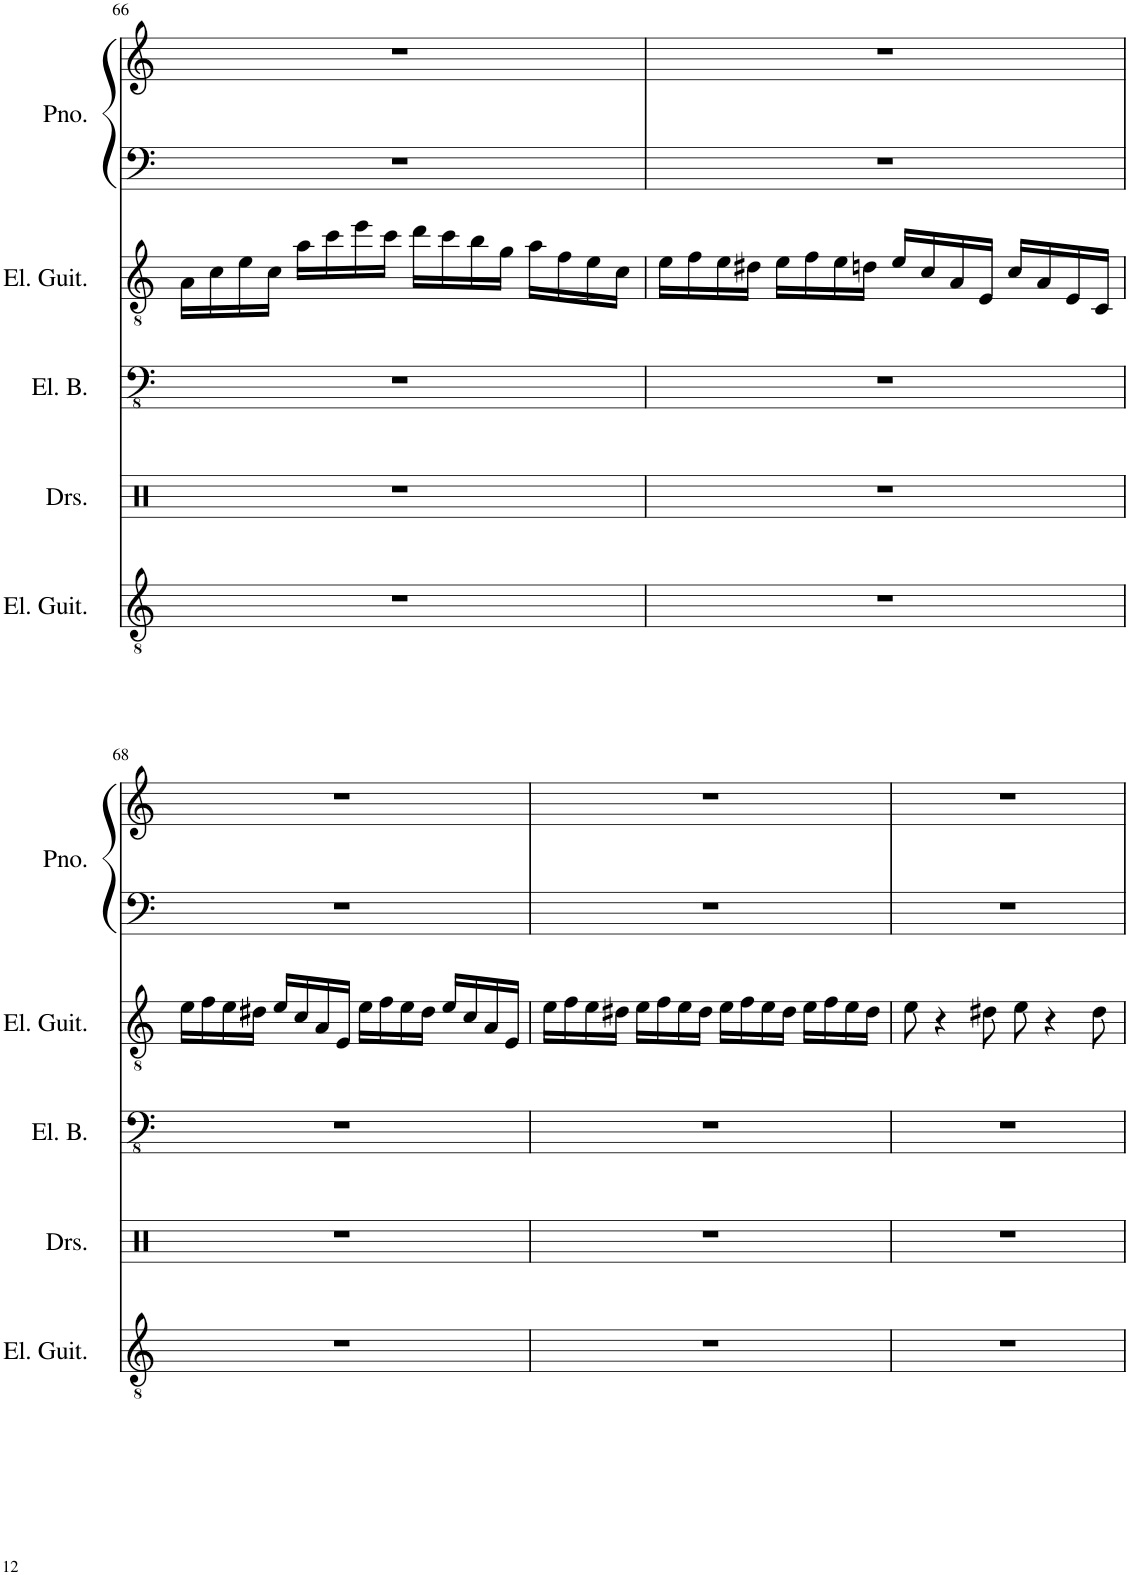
**kern	**kern	**kern	**kern	**kern	**kern
*part5	*part4	*part3	*part2	*part1	*part1
*staff6	*staff5	*staff4	*staff3	*staff2	*staff1
*I"Electric Guitar	*I"Drumset	*I"Electric Bass	*I"Electric Guitar	*I"Piano	*
*I'El. Guit.	*I'Drs.	*I'El. B.	*I'El. Guit.	*I'Pno.	*
!!LO:PB:g=z
*clefGv2	*clefX	*clefFv4	*clefGv2	*clefF4	*clefG2
*k[]	*k[]	*k[]	*k[]	*k[]	*k[]
*M4/4	*M4/4	*M4/4	*M4/4	*M4/4	*M4/4
=66	=66	=66	=66	=66	=66
1r	1r	1r	16A\LL	1r	1r
.	.	.	16c\	.	.
.	.	.	16e\	.	.
.	.	.	16c\JJ	.	.
.	.	.	16a\LL	.	.
.	.	.	16cc\	.	.
.	.	.	16ee\	.	.
.	.	.	16cc\JJ	.	.
.	.	.	16dd\LL	.	.
.	.	.	16cc\	.	.
.	.	.	16b\	.	.
.	.	.	16g\JJ	.	.
.	.	.	16a\LL	.	.
.	.	.	16f\	.	.
.	.	.	16e\	.	.
.	.	.	16c\JJ	.	.
=67	=67	=67	=67	=67	=67
1r	1r	1r	16e\LL	1r	1r
.	.	.	16f\	.	.
.	.	.	16e\	.	.
.	.	.	16d#X\JJ	.	.
.	.	.	16e\LL	.	.
.	.	.	16f\	.	.
.	.	.	16e\	.	.
.	.	.	16dn\JJ	.	.
.	.	.	16e/LL	.	.
.	.	.	16c/	.	.
.	.	.	16A/	.	.
.	.	.	16E/JJ	.	.
.	.	.	16c/LL	.	.
.	.	.	16A/	.	.
.	.	.	16E/	.	.
.	.	.	16C/JJ	.	.
!!LO:LB:g=z
=68	=68	=68	=68	=68	=68
1r	1r	1r	16e\LL	1r	1r
.	.	.	16f\	.	.
.	.	.	16e\	.	.
.	.	.	16d#X\JJ	.	.
.	.	.	16e/LL	.	.
.	.	.	16c/	.	.
.	.	.	16A/	.	.
.	.	.	16E/JJ	.	.
.	.	.	16e\LL	.	.
.	.	.	16f\	.	.
.	.	.	16e\	.	.
.	.	.	16d#\JJ	.	.
.	.	.	16e/LL	.	.
.	.	.	16c/	.	.
.	.	.	16A/	.	.
.	.	.	16E/JJ	.	.
=69	=69	=69	=69	=69	=69
1r	1r	1r	16e\LL	1r	1r
.	.	.	16f\	.	.
.	.	.	16e\	.	.
.	.	.	16d#X\JJ	.	.
.	.	.	16e\LL	.	.
.	.	.	16f\	.	.
.	.	.	16e\	.	.
.	.	.	16d#\JJ	.	.
.	.	.	16e\LL	.	.
.	.	.	16f\	.	.
.	.	.	16e\	.	.
.	.	.	16d#\JJ	.	.
.	.	.	16e\LL	.	.
.	.	.	16f\	.	.
.	.	.	16e\	.	.
.	.	.	16d#\JJ	.	.
=70	=70	=70	=70	=70	=70
1r	1r	1r	8e\	1r	1r
.	.	.	4r	.	.
.	.	.	8d#X\	.	.
.	.	.	8e\	.	.
.	.	.	4r	.	.
.	.	.	8d#\	.	.
=	=	=	=	=	=
*-	*-	*-	*-	*-	*-
